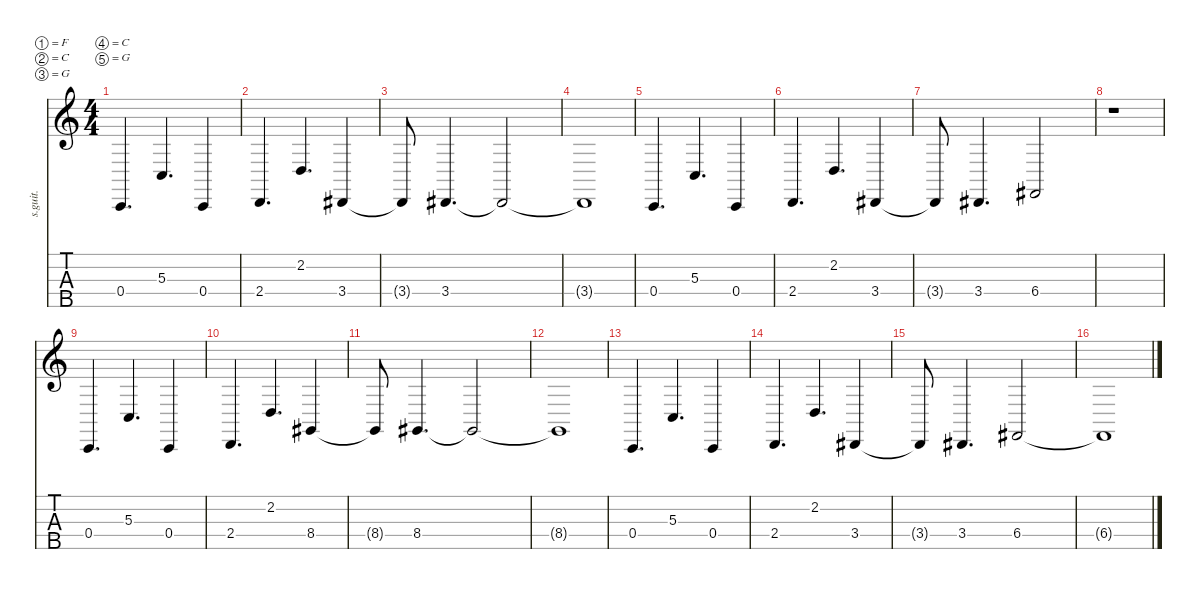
\defaultSystemsLayout 4
\hideDynamics
\bracketExtendMode nobrackets
\track ("Adam \"Nolly\" Getgood" "s.guit.") {instrument electricbassfinger}
\staff {score tabs}
\tuning (F2 C2 G1 C1 G0)
\ts (4 4)
\tempo (213 hide)
\clef g2
\ks c
0.4.4{d lyrics (0 "") lyrics (1 "") lyrics (2 "") lyrics (3 "") lyrics (4 "") dy mf} 5.3.4{d lyrics (0 "") lyrics (1 "") lyrics (2 "") lyrics (3 "") lyrics (4 "")} 0.4.4{lyrics (0 "") lyrics (1 "") lyrics (2 "") lyrics (3 "") lyrics (4 "")} |
2.4.4{d lyrics (0 "") lyrics (1 "") lyrics (2 "") lyrics (3 "") lyrics (4 "")} 2.2.4{d lyrics (0 "") lyrics (1 "") lyrics (2 "") lyrics (3 "") lyrics (4 "")} 3.4{acc #}.4{lyrics (0 "") lyrics (1 "") lyrics (2 "") lyrics (3 "") lyrics (4 "")} |
3.4{t acc #}.8{lyrics (0 "") lyrics (1 "") lyrics (2 "") lyrics (3 "") lyrics (4 "")} 3.4{acc #}.4{d lyrics (0 "") lyrics (1 "") lyrics (2 "") lyrics (3 "") lyrics (4 "")} 3.4{t acc #}.2{lyrics (0 "") lyrics (1 "") lyrics (2 "") lyrics (3 "") lyrics (4 "")} |
3.4{t acc #}.1{lyrics (0 "") lyrics (1 "") lyrics (2 "") lyrics (3 "") lyrics (4 "")} |
0.4.4{d lyrics (0 "") lyrics (1 "") lyrics (2 "") lyrics (3 "") lyrics (4 "")} 5.3.4{d lyrics (0 "") lyrics (1 "") lyrics (2 "") lyrics (3 "") lyrics (4 "")} 0.4.4{lyrics (0 "") lyrics (1 "") lyrics (2 "") lyrics (3 "") lyrics (4 "")} |
2.4.4{d lyrics (0 "") lyrics (1 "") lyrics (2 "") lyrics (3 "") lyrics (4 "")} 2.2.4{d lyrics (0 "") lyrics (1 "") lyrics (2 "") lyrics (3 "") lyrics (4 "")} 3.4{acc #}.4{lyrics (0 "") lyrics (1 "") lyrics (2 "") lyrics (3 "") lyrics (4 "")} |
3.4{t acc #}.8{lyrics (0 "") lyrics (1 "") lyrics (2 "") lyrics (3 "") lyrics (4 "")} 3.4{acc #}.4{d lyrics (0 "") lyrics (1 "") lyrics (2 "") lyrics (3 "") lyrics (4 "")} 6.4{acc #}.2{lyrics (0 "") lyrics (1 "") lyrics (2 "") lyrics (3 "") lyrics (4 "")} |
r.1 |
0.4.4{d lyrics (0 "") lyrics (1 "") lyrics (2 "") lyrics (3 "") lyrics (4 "")} 5.3.4{d lyrics (0 "") lyrics (1 "") lyrics (2 "") lyrics (3 "") lyrics (4 "")} 0.4.4{lyrics (0 "") lyrics (1 "") lyrics (2 "") lyrics (3 "") lyrics (4 "")} |
2.4.4{d lyrics (0 "") lyrics (1 "") lyrics (2 "") lyrics (3 "") lyrics (4 "")} 2.2.4{d lyrics (0 "") lyrics (1 "") lyrics (2 "") lyrics (3 "") lyrics (4 "")} 8.4{acc #}.4{lyrics (0 "") lyrics (1 "") lyrics (2 "") lyrics (3 "") lyrics (4 "") dy f} |
8.4{t acc #}.8{lyrics (0 "") lyrics (1 "") lyrics (2 "") lyrics (3 "") lyrics (4 "")} 8.4{acc #}.4{d lyrics (0 "") lyrics (1 "") lyrics (2 "") lyrics (3 "") lyrics (4 "")} 8.4{t acc #}.2{lyrics (0 "") lyrics (1 "") lyrics (2 "") lyrics (3 "") lyrics (4 "")} |
8.4{t acc #}.1{lyrics (0 "") lyrics (1 "") lyrics (2 "") lyrics (3 "") lyrics (4 "")} |
0.4.4{d lyrics (0 "") lyrics (1 "") lyrics (2 "") lyrics (3 "") lyrics (4 "") dy mf} 5.3.4{d lyrics (0 "") lyrics (1 "") lyrics (2 "") lyrics (3 "") lyrics (4 "")} 0.4.4{lyrics (0 "") lyrics (1 "") lyrics (2 "") lyrics (3 "") lyrics (4 "")} |
2.4.4{d lyrics (0 "") lyrics (1 "") lyrics (2 "") lyrics (3 "") lyrics (4 "")} 2.2.4{d lyrics (0 "") lyrics (1 "") lyrics (2 "") lyrics (3 "") lyrics (4 "")} 3.4{acc #}.4{lyrics (0 "") lyrics (1 "") lyrics (2 "") lyrics (3 "") lyrics (4 "")} |
3.4{t acc #}.8{lyrics (0 "") lyrics (1 "") lyrics (2 "") lyrics (3 "") lyrics (4 "")} 3.4{acc #}.4{d lyrics (0 "") lyrics (1 "") lyrics (2 "") lyrics (3 "") lyrics (4 "")} 6.4{acc #}.2{lyrics (0 "") lyrics (1 "") lyrics (2 "") lyrics (3 "") lyrics (4 "")} |
6.4{t acc #}.1{lyrics (0 "") lyrics (1 "") lyrics (2 "") lyrics (3 "") lyrics (4 "")}
